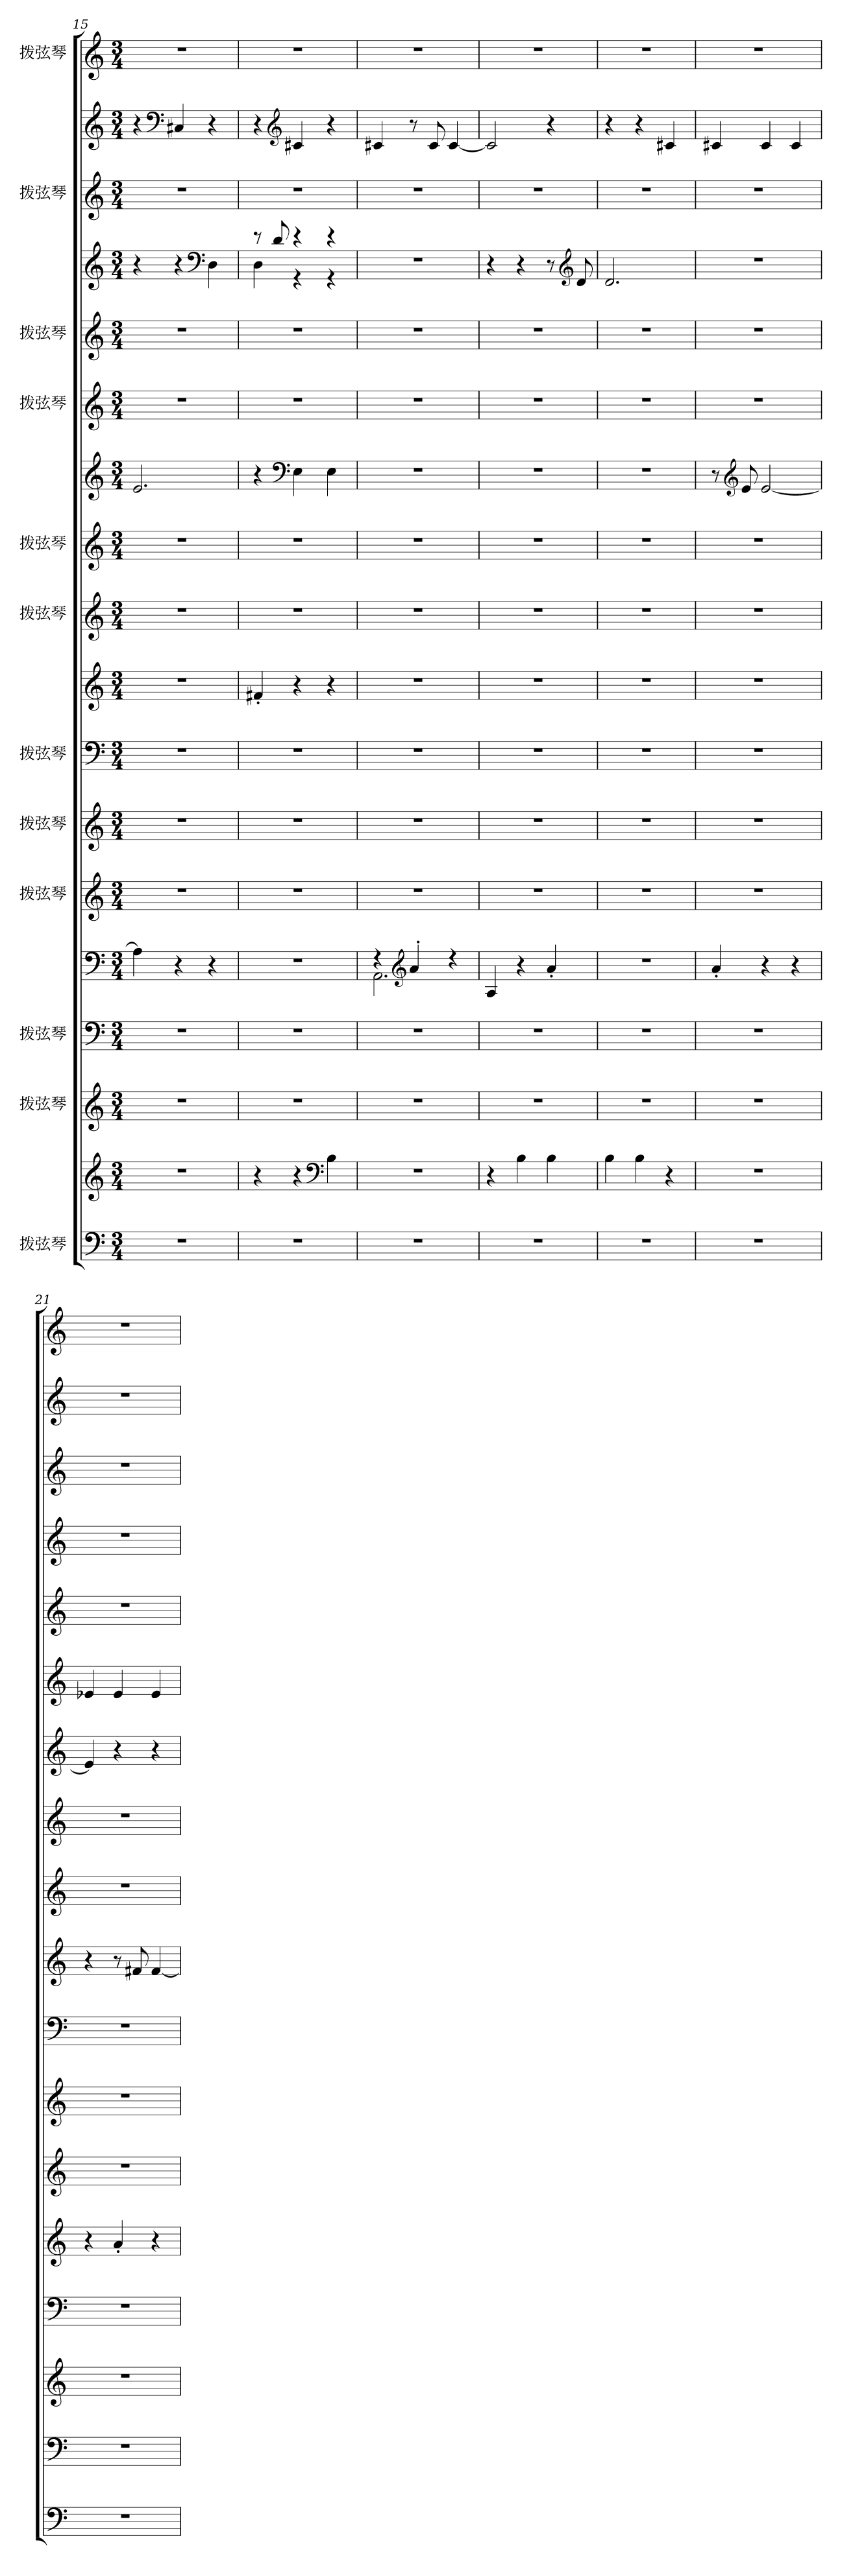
**kern	**kern	**kern	**kern	**kern	**kern	**kern	**kern	**kern	**kern	**kern	**kern	**kern	**kern	**kern	**kern	**kern	**kern
*part12	*part12	*part11	*part10	*part10	*part9	*part8	*part7	*part7	*part6	*part5	*part5	*part4	*part3	*part3	*part2	*part2	*part1
*staff18	*staff17	*staff16	*staff15	*staff14	*staff13	*staff12	*staff11	*staff10	*staff9	*staff8	*staff7	*staff6	*staff5	*staff4	*staff3	*staff2	*staff1
*I"拨弦琴	*	*I"拨弦琴	*I"拨弦琴	*	*I"拨弦琴	*I"拨弦琴	*I"拨弦琴	*	*I"拨弦琴	*I"拨弦琴	*	*I"拨弦琴	*I"拨弦琴	*	*I"拨弦琴	*	*I"拨弦琴
!!LO:PB:g=z
*clefF4	*clefG2	*clefG2	*clefF4	*clefF4	*clefG2	*clefG2	*clefF4	*clefG2	*clefG2	*clefG2	*clefG2	*clefG2	*clefG2	*clefG2	*clefG2	*clefG2	*clefG2
*k[]	*k[]	*k[]	*k[]	*k[]	*k[]	*k[]	*k[]	*k[]	*k[]	*k[]	*k[]	*k[]	*k[]	*k[]	*k[]	*k[]	*k[]
*M3/4	*M3/4	*M3/4	*M3/4	*M3/4	*M3/4	*M3/4	*M3/4	*M3/4	*M3/4	*M3/4	*M3/4	*M3/4	*M3/4	*M3/4	*M3/4	*M3/4	*M3/4
=15	=15	=15	=15	=15	=15	=15	=15	=15	=15	=15	=15	=15	=15	=15	=15	=15	=15
2.r	2.r	2.r	2.r	4A\]	2.r	2.r	2.r	2.r	2.r	2.r	2.e/	2.r	2.r	4r	2.r	4r	2.r
*	*	*	*	*	*	*	*	*	*	*	*	*	*	*	*	*clefF4	*
.	.	.	.	4r	.	.	.	.	.	.	.	.	.	4r	.	4C#X/	.
*	*	*	*	*	*	*	*	*	*	*	*	*	*	*clefF4	*	*	*
.	.	.	.	4r	.	.	.	.	.	.	.	.	.	4D\	.	4r	.
=16	=16	=16	=16	=16	=16	=16	=16	=16	=16	=16	=16	=16	=16	=16	=16	=16	=16
*	*	*	*	*	*	*	*	*	*	*	*	*	*	*^	*	*	*
2.r	4r	2.r	2.r	2.r	2.r	2.r	2.r	4f#X'/	2.r	2.r	4r	2.r	2.r	8r	4D\	2.r	4r	2.r
.	.	.	.	.	.	.	.	.	.	.	.	.	.	8d/	.	.	.	.
*	*	*	*	*	*	*	*	*	*	*	*clefF4	*	*	*	*	*	*clefG2	*
.	4r	.	.	.	.	.	.	4r	.	.	4E\	.	.	4r	4r	.	4c#X/	.
*	*clefF4	*	*	*	*	*	*	*	*	*	*	*	*	*	*	*	*	*
.	4B\	.	.	.	.	.	.	4r	.	.	4E\	.	.	4r	4r	.	4r	.
*	*	*	*	*	*	*	*	*	*	*	*	*	*	*v	*v	*	*	*
=17	=17	=17	=17	=17	=17	=17	=17	=17	=17	=17	=17	=17	=17	=17	=17	=17	=17
*	*	*	*	*^	*	*	*	*	*	*	*	*	*	*	*	*	*
2.r	2.r	2.r	2.r	4r	2.AA\	2.r	2.r	2.r	2.r	2.r	2.r	2.r	2.r	2.r	2.r	2.r	4c#X/	2.r
*	*	*	*	*clefG2	*	*	*	*	*	*	*	*	*	*	*	*	*	*
.	.	.	.	4a'/	.	.	.	.	.	.	.	.	.	.	.	.	8r	.
.	.	.	.	.	.	.	.	.	.	.	.	.	.	.	.	.	8c#/	.
.	.	.	.	4r	.	.	.	.	.	.	.	.	.	.	.	.	[4c#/	.
*	*	*	*	*v	*v	*	*	*	*	*	*	*	*	*	*	*	*	*
=18	=18	=18	=18	=18	=18	=18	=18	=18	=18	=18	=18	=18	=18	=18	=18	=18	=18
2.r	4r	2.r	2.r	4A/	2.r	2.r	2.r	2.r	2.r	2.r	2.r	2.r	2.r	4r	2.r	2c#/]	2.r
.	4B\	.	.	4r	.	.	.	.	.	.	.	.	.	4r	.	.	.
.	4B\	.	.	4a'/	.	.	.	.	.	.	.	.	.	8r	.	4r	.
*	*	*	*	*	*	*	*	*	*	*	*	*	*	*clefG2	*	*	*
.	.	.	.	.	.	.	.	.	.	.	.	.	.	8d/	.	.	.
=19	=19	=19	=19	=19	=19	=19	=19	=19	=19	=19	=19	=19	=19	=19	=19	=19	=19
2.r	4B\	2.r	2.r	2.r	2.r	2.r	2.r	2.r	2.r	2.r	2.r	2.r	2.r	2.d/	2.r	4r	2.r
.	4B\	.	.	.	.	.	.	.	.	.	.	.	.	.	.	4r	.
.	4r	.	.	.	.	.	.	.	.	.	.	.	.	.	.	4c#X/	.
!!LO:PB:g=z
=20	=20	=20	=20	=20	=20	=20	=20	=20	=20	=20	=20	=20	=20	=20	=20	=20	=20
2.r	2.r	2.r	2.r	4a'/	2.r	2.r	2.r	2.r	2.r	2.r	8r	2.r	2.r	2.r	2.r	4c#X/	2.r
*	*	*	*	*	*	*	*	*	*	*	*clefG2	*	*	*	*	*	*
.	.	.	.	.	.	.	.	.	.	.	8e/	.	.	.	.	.	.
.	.	.	.	4r	.	.	.	.	.	.	[2e/	.	.	.	.	4c#/	.
.	.	.	.	4r	.	.	.	.	.	.	.	.	.	.	.	4c#/	.
=21	=21	=21	=21	=21	=21	=21	=21	=21	=21	=21	=21	=21	=21	=21	=21	=21	=21
2.r	2.r	2.r	2.r	4r	2.r	2.r	2.r	4r	2.r	2.r	4e/]	4e-X/	2.r	2.r	2.r	2.r	2.r
.	.	.	.	4a'/	.	.	.	8r	.	.	4r	4e-/	.	.	.	.	.
.	.	.	.	.	.	.	.	8f#X/	.	.	.	.	.	.	.	.	.
.	.	.	.	4r	.	.	.	[4f#/	.	.	4r	4e-/	.	.	.	.	.
=	=	=	=	=	=	=	=	=	=	=	=	=	=	=	=	=	=
*-	*-	*-	*-	*-	*-	*-	*-	*-	*-	*-	*-	*-	*-	*-	*-	*-	*-
